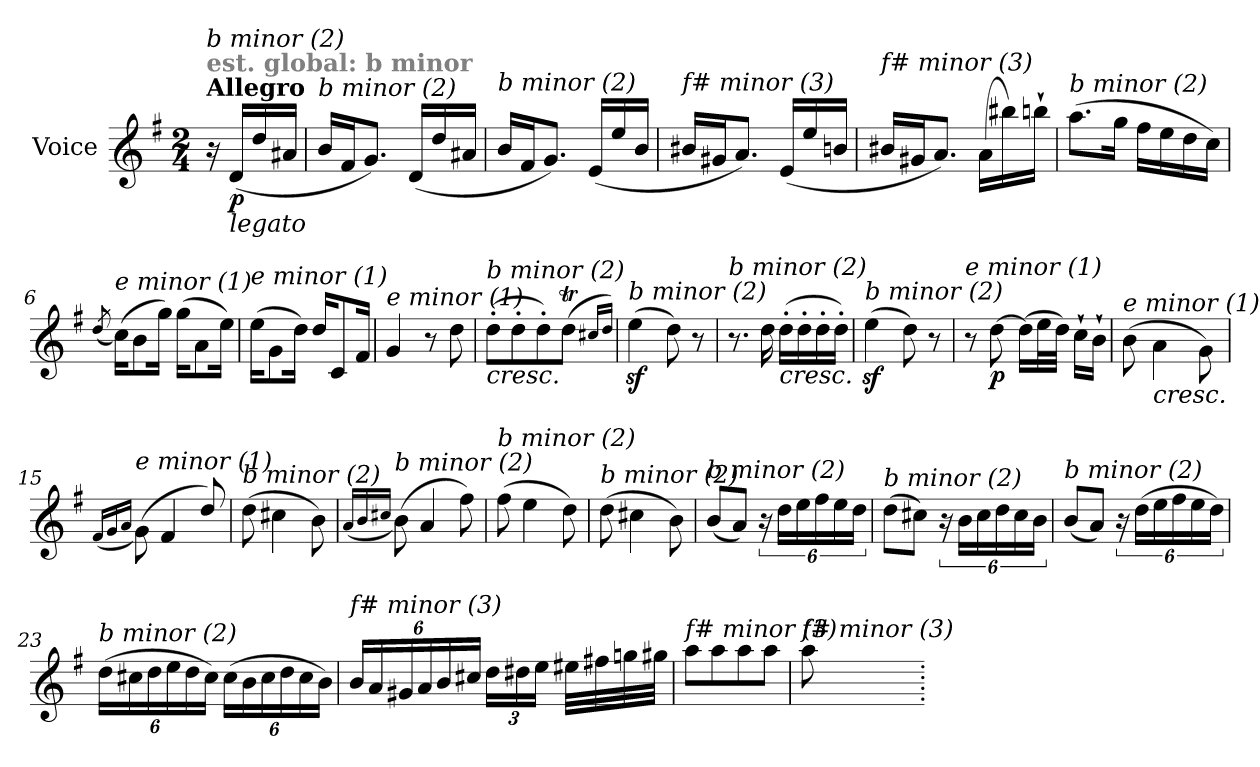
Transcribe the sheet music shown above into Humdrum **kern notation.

**kern	**dynam
*part1	*part1
*staff1	*staff1
*I"Voice	*
*I'V	*
*clefG2	*
*k[f#]	*
*M2/4	*
=	=
!LO:TX:a:B:t=Allegro	!
!LO:TX:a:B:color=#808080:t=est. global&colon; b minor	!
!LO:TX:i:t=b minor (2)	!
16r	.
!LO:TX:b:i:t=legato	!
!	!LO:DY:b
(<16d/LL	p
16dd/	.
16a#X/JJ	.
=1	=1
!LO:TX:i:t=b minor (2)	!
16b/LL	.
16f#/J	.
8.g/J)	.
(<16d/LL	.
16dd/	.
16a#X/JJ	.
=2	=2
!LO:TX:i:t=b minor (2)	!
16b/LL	.
16f#/J	.
8.g/J)	.
(<16e/LL	.
16ee/	.
16b/JJ	.
=3	=3
!LO:TX:i:t=f# minor (3)	!
16b#Xi/LL	.
16g#X/J	.
8.a/J)	.
(<16e/LL	.
16ee/	.
16b/JJ	.
=4	=4
!LO:TX:i:t=f# minor (3)	!
16b#Xi/LL	.
16g#X/J	.
8.a/J)	.
(>16a\LL	.
16bb#Xi\)	.
16bb`\JJ	.
=5	=5
!LO:TX:i:t=b minor (2)	!
(>8.aa\L	.
16gg\Jk	.
16ff#\LL	.
16ee\	.
16dd\	.
16cc\JJ)	.
!!LO:LB:g=z
=6	=6
(<8qdd/	.
!LO:TX:i:t=e minor (1)	!
(>16cc\KL)	.
8b\	.
16gg\Jk)	.
(>16gg\KL	.
8a\	.
16ee\Jk)	.
=7	=7
!LO:TX:i:t=e minor (1)	!
(>16ee\KL	.
8g\	.
16dd\Jk)	.
16dd/KL	.
8c/	.
16f#/Jk	.
=8	=8
!LO:TX:i:t=e minor (1)	!
4g/	.
8r	.
8dd\	.
=9	=9
!LO:TX:b:i:t=cresc.	!
!LO:TX:i:t=b minor (2)	!
(>8dd'\L	.
8dd'\	.
8dd'\)	.
(>8ddT\J	.
16qcc#X/LL	.
16qdd/JJ)	.
=10	=10
!LO:TX:i:t=b minor (2)	!
(>4eez<\	.
8dd\)	.
8r	.
=11	=11
!LO:TX:i:t=b minor (2)	!
8.r	.
16dd\	.
!LO:TX:b:i:t=cresc.	!
(>16dd'\LL	.
16dd'\	.
16dd'\	.
16dd'\JJ)	.
!!LO:LB:g=z
=12	=12
!LO:TX:i:t=b minor (2)	!
(>4eez<\	.
8dd\)	.
8r	.
=13	=13
!LO:TX:i:t=e minor (1)	!
8r	.
!	!LO:DY:b
[8dd\	p
(>16dd\LL]	.
32ee\L	.
32dd\JJJ)	.
16cc`\LL	.
16b`\JJ	.
=14	=14
!LO:TX:i:t=e minor (1)	!
(>8b\	.
!LO:TX:b:i:t=cresc.	!
4a\	.
8g\)	.
=15	=15
(<16qf#/LL	.
16qg/	.
16qa/JJ	.
!LO:TX:i:t=e minor (1)	!
(>8g\)	.
4f#/	.
8dd/)	.
=16	=16
!LO:TX:i:t=b minor (2)	!
(>8dd\	.
4cc#X\	.
8b\)	.
=17	=17
(<16qa/LL	.
16qb/	.
16qcc#X/JJ	.
!LO:TX:i:t=b minor (2)	!
(>8b\)	.
4a/	.
8ff#\)	.
!!LO:LB:g=z
=18	=18
!LO:TX:i:t=b minor (2)	!
(>8ff#\	.
4ee\	.
8dd\)	.
=19	=19
!LO:TX:i:t=b minor (2)	!
(>8dd\	.
4cc#X\	.
8b\)	.
=20	=20
!LO:TX:i:t=b minor (2)	!
(<8b/L	.
8a/J)	.
24r	.
24dd\LL	.
24ee\	.
24ff#\	.
24ee\	.
24dd\JJ	.
=21	=21
!LO:TX:i:t=b minor (2)	!
(>8dd\L	.
8cc#X\J)	.
24r	.
24b\LL	.
24cc#\	.
24dd\	.
24cc#\	.
24b\JJ	.
=22	=22
!LO:TX:i:t=b minor (2)	!
(<8b/L	.
8a/J)	.
24r	.
(>24dd\LL	.
24ee\	.
24ff#\	.
24ee\	.
24dd\JJ)	.
!!LO:LB:g=z
=23	=23
*Xbrackettup	*
!LO:TX:i:t=b minor (2)	!
(>24dd\LL	.
24cc#X\	.
24dd\	.
24ee\	.
24dd\	.
24cc#\JJ)	.
(>24cc#\LL	.
24b\	.
24cc#\	.
24dd\	.
24cc#\	.
24b\JJ)	.
=24	=24
!LO:TX:i:t=f# minor (3)	!
24b/LL	.
24a/	.
24g#X/	.
24a/	.
24b/	.
24cc#X/JJ	.
24dd\LL	.
24dd#X\	.
24ee\JJ	.
32ee#Xi\LLL	.
32ff#X\	.
32ggn\	.
32gg#X\JJJ	.
=25	=25
!LO:TX:i:t=f# minor (3)	!
8aa\L	.
8aa\	.
8aa\	.
8aa\J	.
=26	=26
!LO:TX:i:t=f# minor (3)	!
8aa\	.
=.	=.
*-	*-
